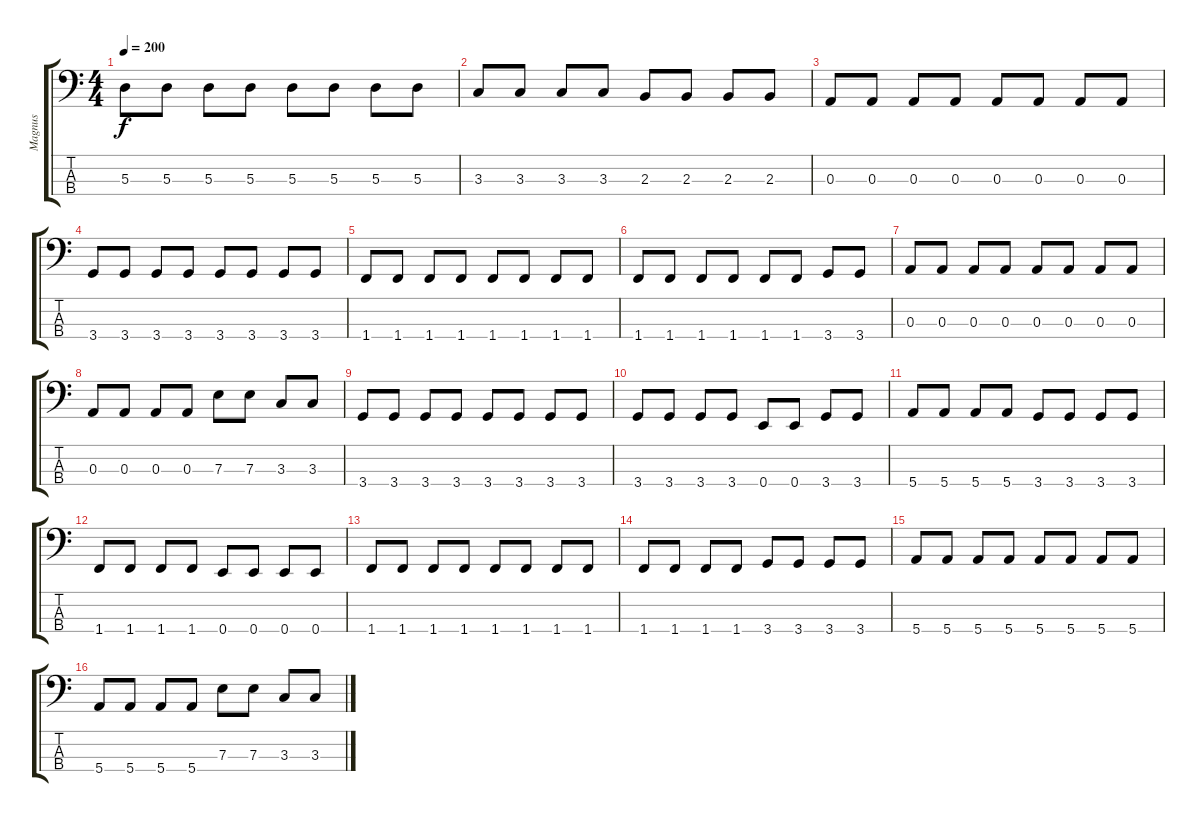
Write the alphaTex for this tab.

\track ("Magnus" "Magnus") {instrument electricbassfinger}
\staff {score tabs}
\tuning (G2 D2 A1 E1) {hide}
\ts (4 4)
\tempo 200
\clef f4
\ks c
5.3.8{dy f} 5.3.8 5.3.8 5.3.8 5.3.8 5.3.8 5.3.8 5.3.8 |
3.3.8 3.3.8 3.3.8 3.3.8 2.3.8 2.3.8 2.3.8 2.3.8 |
0.3.8 0.3.8 0.3.8 0.3.8 0.3.8 0.3.8 0.3.8 0.3.8 |
3.4.8 3.4.8 3.4.8 3.4.8 3.4.8 3.4.8 3.4.8 3.4.8 |
1.4.8 1.4.8 1.4.8 1.4.8 1.4.8 1.4.8 1.4.8 1.4.8 |
1.4.8 1.4.8 1.4.8 1.4.8 1.4.8 1.4.8 3.4.8 3.4.8 |
0.3.8 0.3.8 0.3.8 0.3.8 0.3.8 0.3.8 0.3.8 0.3.8 |
0.3.8 0.3.8 0.3.8 0.3.8 7.3.8 7.3.8 3.3.8 3.3.8 |
3.4.8 3.4.8 3.4.8 3.4.8 3.4.8 3.4.8 3.4.8 3.4.8 |
3.4.8 3.4.8 3.4.8 3.4.8 0.4.8 0.4.8 3.4.8 3.4.8 |
5.4.8 5.4.8 5.4.8 5.4.8 3.4.8 3.4.8 3.4.8 3.4.8 |
1.4.8 1.4.8 1.4.8 1.4.8 0.4.8 0.4.8 0.4.8 0.4.8 |
1.4.8 1.4.8 1.4.8 1.4.8 1.4.8 1.4.8 1.4.8 1.4.8 |
1.4.8 1.4.8 1.4.8 1.4.8 3.4.8 3.4.8 3.4.8 3.4.8 |
5.4.8 5.4.8 5.4.8 5.4.8 5.4.8 5.4.8 5.4.8 5.4.8 |
5.4.8 5.4.8 5.4.8 5.4.8 7.3.8 7.3.8 3.3.8 3.3.8
